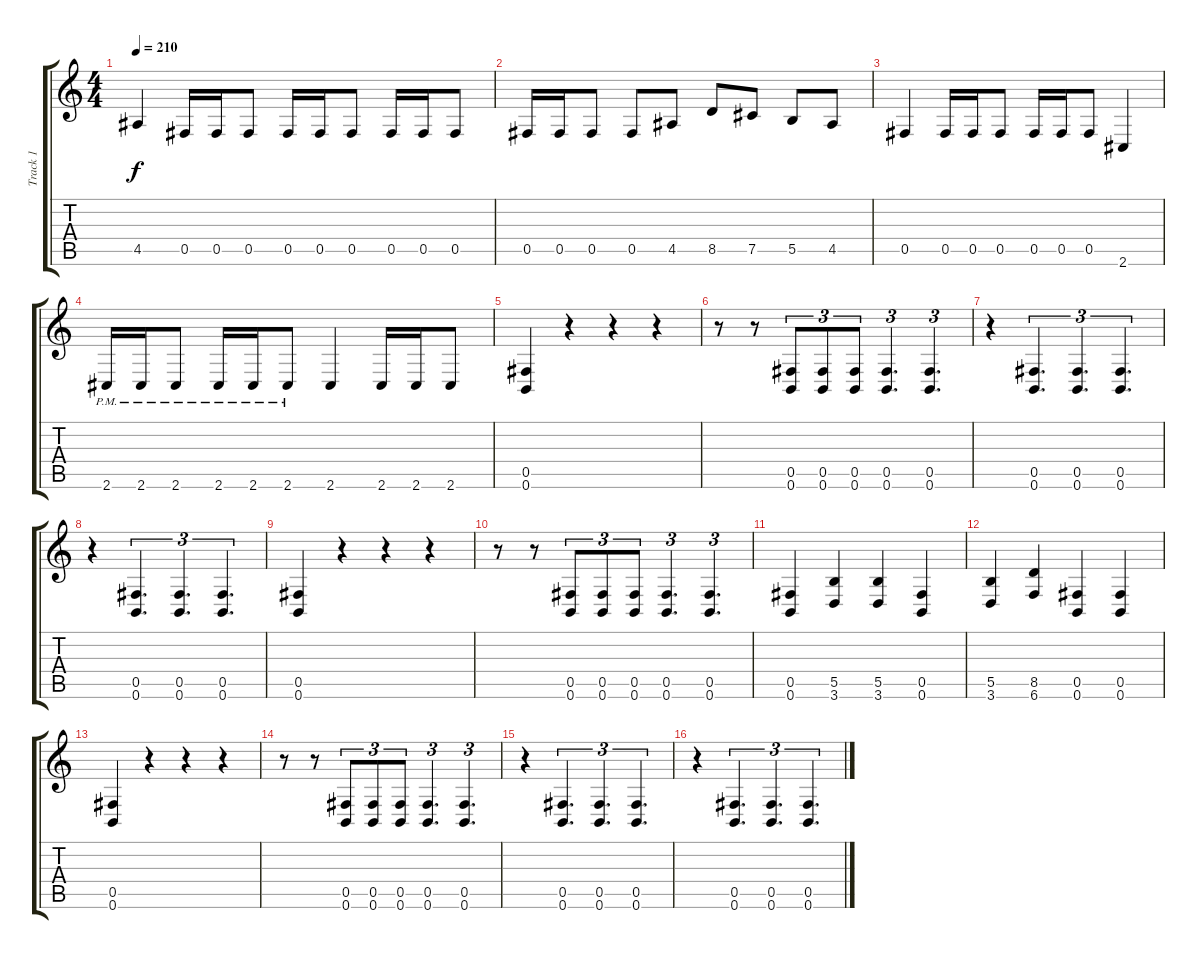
\track ("Track 1" "Track 1") {instrument distortionguitar}
\staff {score tabs}
\tuning (Db4 Ab3 E3 B2 Gb2 B1) {hide}
\ts (4 4)
\tempo 210
\clef g2
\ks c
4.5.4{dy f} 0.5.16 0.5.16 0.5.8 0.5.16 0.5.16 0.5.8 0.5.16 0.5.16 0.5.8 |
0.5.16 0.5.16 0.5.8 0.5.8 4.5.8 8.5.8 7.5.8 5.5.8 4.5.8 |
0.5.4 0.5.16 0.5.16 0.5.8 0.5.16 0.5.16 0.5.8 2.6.4 |
2.6{pm}.16 2.6{pm}.16 2.6{pm}.8 2.6{pm}.16 2.6{pm}.16 2.6{pm}.8 2.6.4 2.6.16 2.6.16 2.6.8 |
(0.5 0.6).4 r.4 r.4 r.4 |
r.8 r.8 (0.5 0.6).8{tu (3 2)} (0.5 0.6).8{tu (3 2)} (0.5 0.6).8{tu (3 2)} (0.5 0.6).4{d tu (3 2)} (0.5 0.6).4{d tu (3 2)} |
r.4 (0.5 0.6).4{d tu (3 2)} (0.5 0.6).4{d tu (3 2)} (0.5 0.6).4{d tu (3 2)} |
r.4 (0.5 0.6).4{d tu (3 2)} (0.5 0.6).4{d tu (3 2)} (0.5 0.6).4{d tu (3 2)} |
(0.5 0.6).4 r.4 r.4 r.4 |
r.8 r.8 (0.5 0.6).8{tu (3 2)} (0.5 0.6).8{tu (3 2)} (0.5 0.6).8{tu (3 2)} (0.5 0.6).4{d tu (3 2)} (0.5 0.6).4{d tu (3 2)} |
(0.5 0.6).4 (5.5 3.6).4 (5.5 3.6).4 (0.5 0.6).4 |
(5.5 3.6).4 (8.5 6.6).4 (0.5 0.6).4 (0.5 0.6).4 |
(0.5 0.6).4 r.4 r.4 r.4 |
r.8 r.8 (0.5 0.6).8{tu (3 2)} (0.5 0.6).8{tu (3 2)} (0.5 0.6).8{tu (3 2)} (0.5 0.6).4{d tu (3 2)} (0.5 0.6).4{d tu (3 2)} |
r.4 (0.5 0.6).4{d tu (3 2)} (0.5 0.6).4{d tu (3 2)} (0.5 0.6).4{d tu (3 2)} |
r.4 (0.5 0.6).4{d tu (3 2)} (0.5 0.6).4{d tu (3 2)} (0.5 0.6).4{d tu (3 2)}
